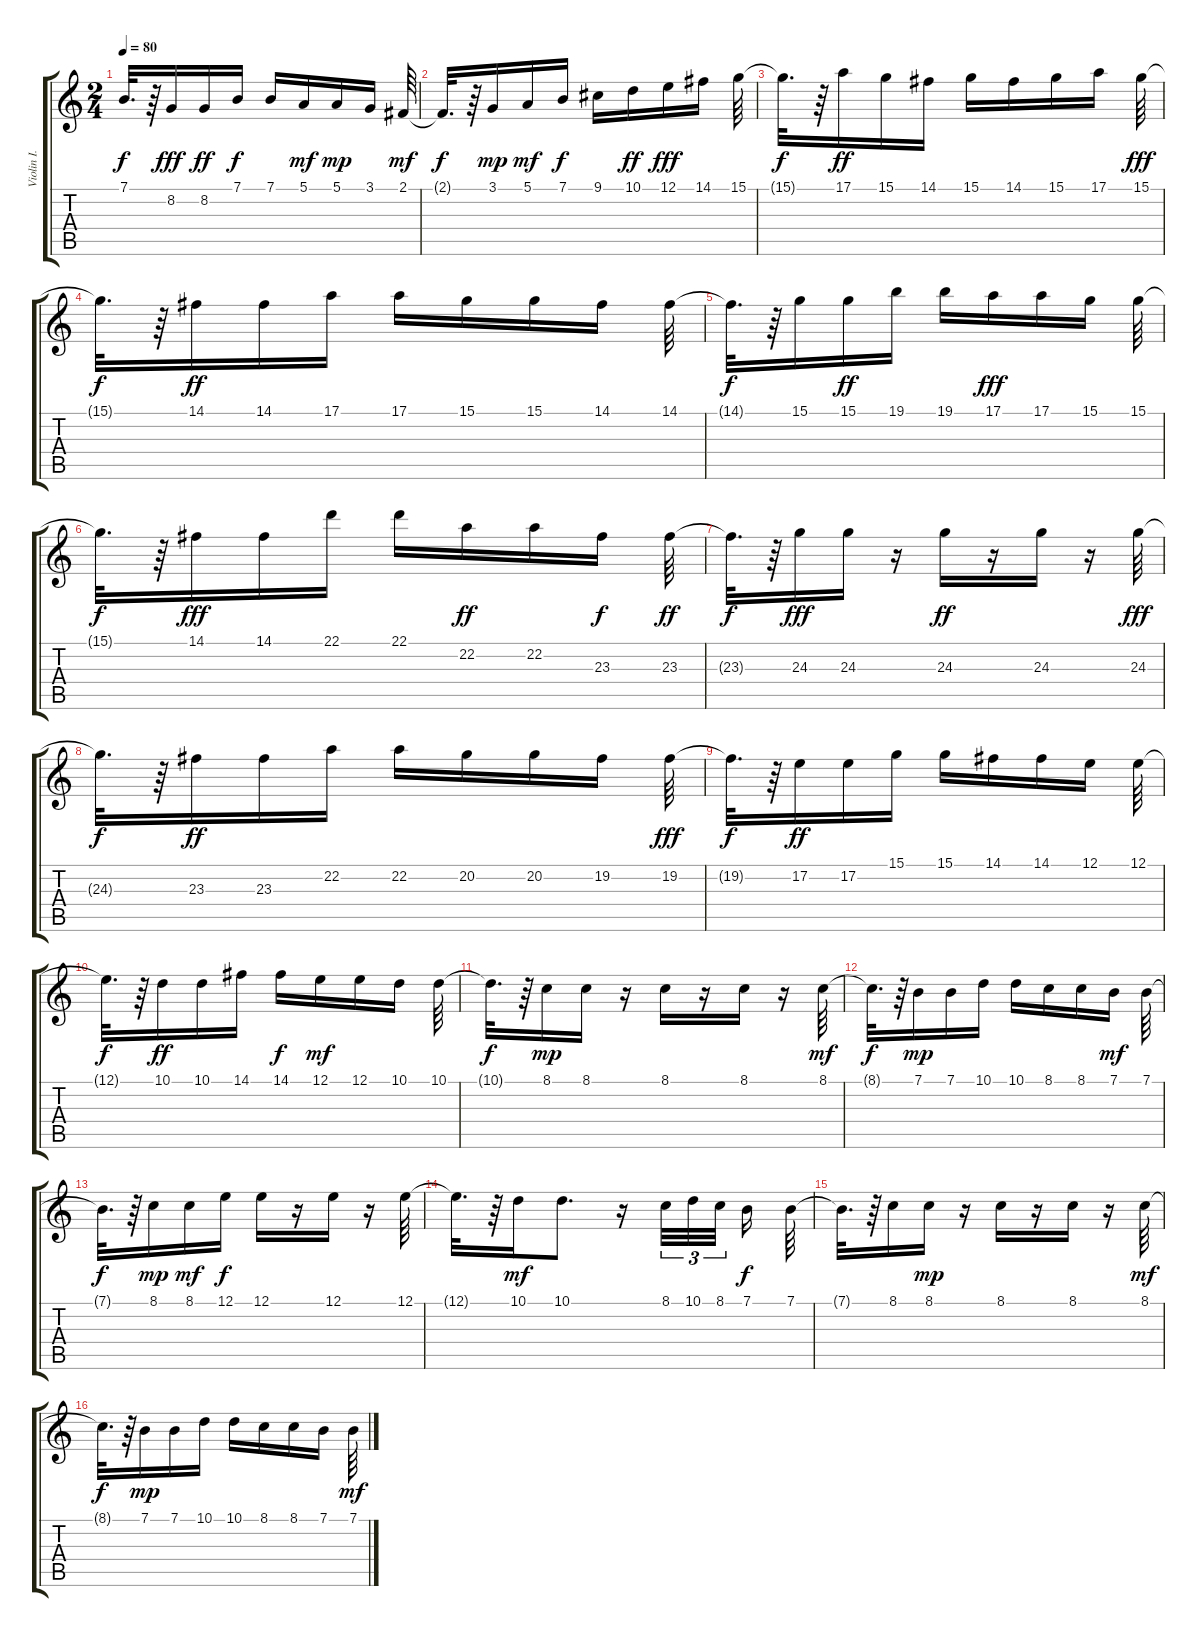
\track ("Violin I." "Violin I.") {instrument pizzicatostrings}
\staff {score tabs}
\tuning (E4 B3 G3 D3 A2 E2) {hide}
\ts (2 4)
\tempo 80
\clef g2
\ks c
7.1{t}.32{d dy f} r.64 8.2.16{dy fff} 8.2.16{dy ff} 7.1.16{dy f} 7.1.16 5.1.16{dy mf} 5.1.16{dy mp} 3.1.16 2.1.64{dy mf} |
2.1{t}.32{d dy f} r.64 3.1.16{dy mp} 5.1.16{dy mf} 7.1.16{dy f} 9.1.16 10.1.16{dy ff} 12.1.16{dy fff} 14.1.16 15.1.64 |
15.1{t}.32{d dy f} r.64 17.1.16{dy ff} 15.1.16 14.1.16 15.1.16 14.1.16 15.1.16 17.1.16 15.1.64{dy fff} |
15.1{t}.32{d dy f} r.64 14.1.16{dy ff} 14.1.16 17.1.16 17.1.16 15.1.16 15.1.16 14.1.16 14.1.64 |
14.1{t}.32{d dy f} r.64 15.1.16 15.1.16{dy ff} 19.1.16 19.1.16 17.1.16{dy fff} 17.1.16 15.1.16 15.1.64 |
15.1{t}.32{d dy f} r.64 14.1.16{dy fff} 14.1.16 22.1.16 22.1.16 22.2.16{dy ff} 22.2.16 23.3.16{dy f} 23.3.64{dy ff} |
23.3{t}.32{d dy f} r.64 24.3.16{dy fff} 24.3.16 r.16 24.3.16{dy ff} r.16 24.3.16 r.16 24.3.64{dy fff} |
24.3{t}.32{d dy f} r.64 23.3.16{dy ff} 23.3.16 22.2.16 22.2.16 20.2.16 20.2.16 19.2.16 19.2.64{dy fff} |
19.2{t}.32{d dy f} r.64 17.2.16{dy ff} 17.2.16 15.1.16 15.1.16 14.1.16 14.1.16 12.1.16 12.1.64 |
12.1{t}.32{d dy f} r.64 10.1.16{dy ff} 10.1.16 14.1.16 14.1.16{dy f} 12.1.16{dy mf} 12.1.16 10.1.16 10.1.64 |
10.1{t}.32{d dy f} r.64 8.1.16{dy mp} 8.1.16 r.16 8.1.16 r.16 8.1.16 r.16 8.1.64{dy mf} |
8.1{t}.32{d dy f} r.64 7.1.16{dy mp} 7.1.16 10.1.16 10.1.16 8.1.16 8.1.16 7.1.16{dy mf} 7.1.64 |
7.1{t}.32{d dy f} r.64 8.1.16{dy mp} 8.1.16{dy mf} 12.1.16{dy f} 12.1.16 r.16 12.1.16 r.16 12.1.64 |
12.1{t}.32{d} r.64 10.1.16{dy mf} 10.1.8{d} r.16 8.1.32{tu (3 2)} 10.1.32{tu (3 2)} 8.1.32{tu (3 2) beam splitsecondary} 7.1.16{dy f} 7.1.64 |
7.1{t}.32{d} r.64 8.1.16 8.1.16{dy mp} r.16 8.1.16 r.16 8.1.16 r.16 8.1.64{dy mf} |
8.1{t}.32{d dy f} r.64 7.1.16{dy mp} 7.1.16 10.1.16 10.1.16 8.1.16 8.1.16 7.1.16 7.1.64{dy mf}
